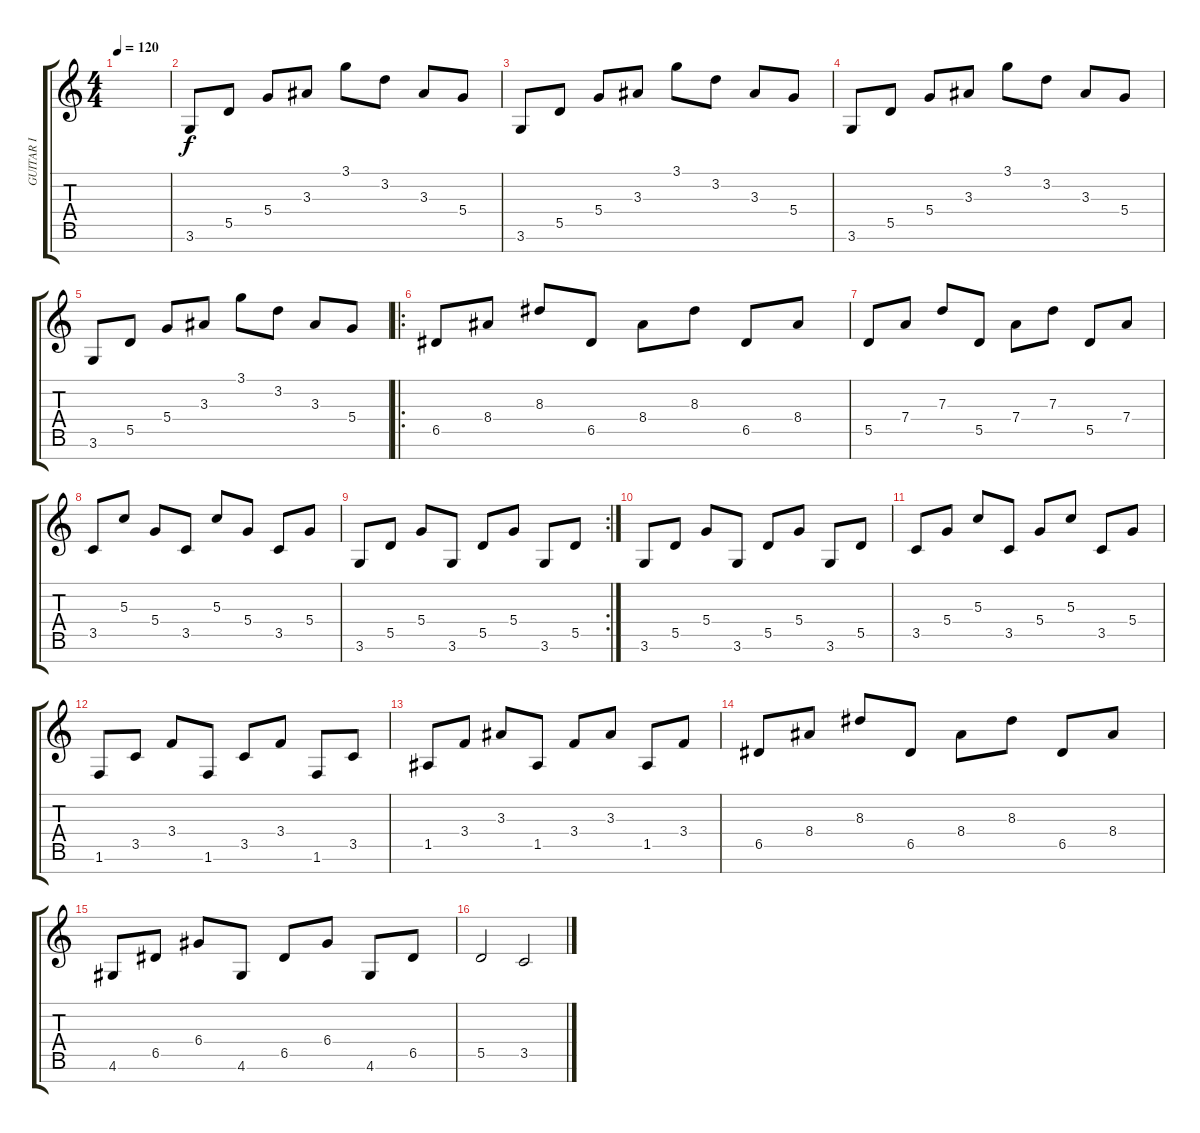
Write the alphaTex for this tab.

\track ("GUITAR I" "GUITAR I") {instrument acousticguitarnylon}
\staff {score tabs}
\tuning (E4 B3 G3 D3 A2 E2 B1) {hide}
\ts (4 4)
\tempo 120
\clef g2
\ks c
|
3.6.8 5.5.8 5.4.8 3.3.8 3.1.8 3.2.8 3.3.8 5.4.8 |
3.6.8 5.5.8 5.4.8 3.3.8 3.1.8 3.2.8 3.3.8 5.4.8 |
3.6.8 5.5.8 5.4.8 3.3.8 3.1.8 3.2.8 3.3.8 5.4.8 |
3.6.8 5.5.8 5.4.8 3.3.8 3.1.8 3.2.8 3.3.8 5.4.8 |
\ro
6.5.8 8.4.8 8.3.8 6.5.8 8.4.8 8.3.8 6.5.8 8.4.8 |
5.5.8 7.4.8 7.3.8 5.5.8 7.4.8 7.3.8 5.5.8 7.4.8 |
3.5.8 5.3.8 5.4.8 3.5.8 5.3.8 5.4.8 3.5.8 5.4.8 |
\rc 2
3.6.8 5.5.8 5.4.8 3.6.8 5.5.8 5.4.8 3.6.8 5.5.8 |
3.6.8 5.5.8 5.4.8 3.6.8 5.5.8 5.4.8 3.6.8 5.5.8 |
3.5.8 5.4.8 5.3.8 3.5.8 5.4.8 5.3.8 3.5.8 5.4.8 |
1.6.8 3.5.8 3.4.8 1.6.8 3.5.8 3.4.8 1.6.8 3.5.8 |
1.5.8 3.4.8 3.3.8 1.5.8 3.4.8 3.3.8 1.5.8 3.4.8 |
6.5.8 8.4.8 8.3.8 6.5.8 8.4.8 8.3.8 6.5.8 8.4.8 |
4.6.8 6.5.8 6.4.8 4.6.8 6.5.8 6.4.8 4.6.8 6.5.8 |
5.5.2 3.5.2
